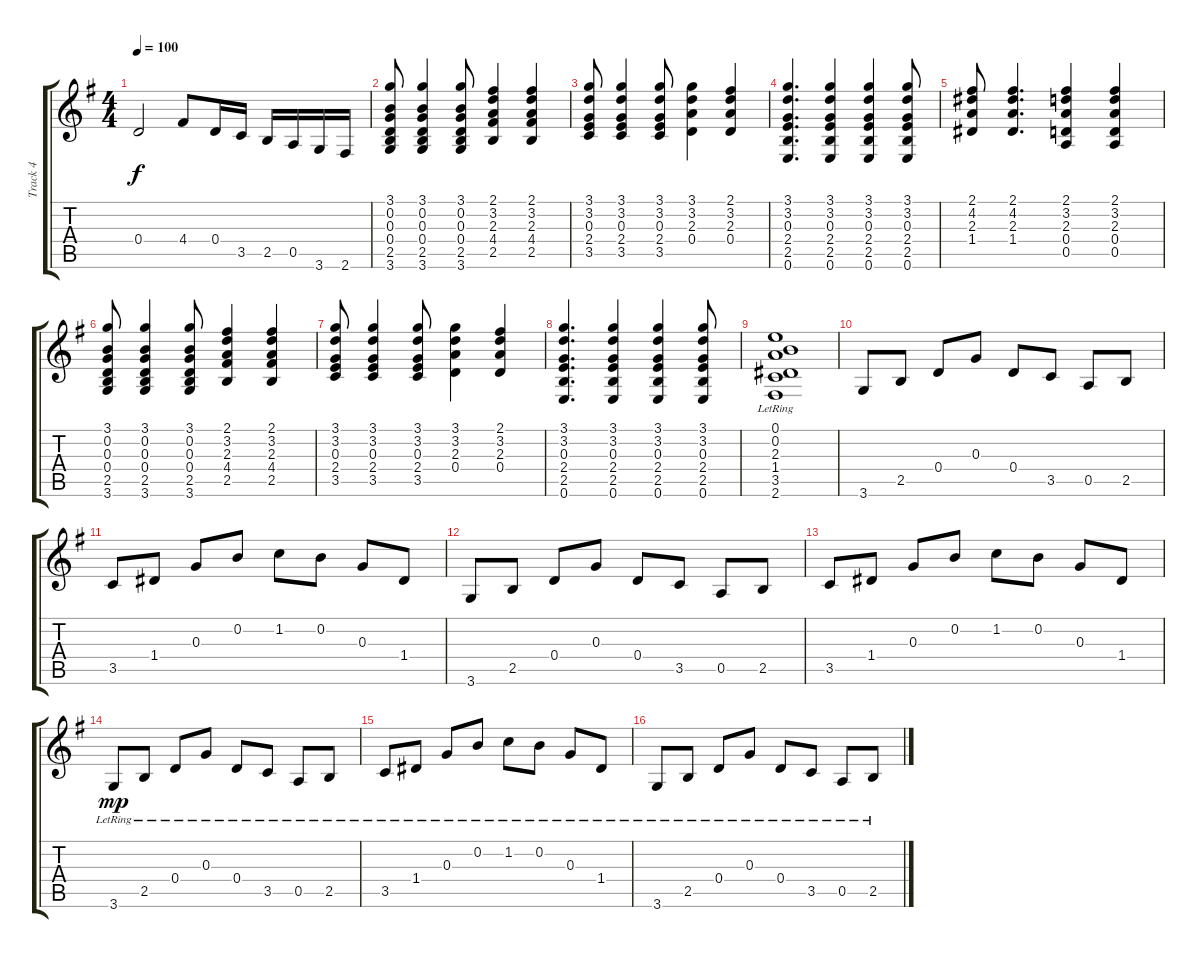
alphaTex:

\track ("Track 4" "Track 4") {instrument acousticguitarnylon}
\staff {score tabs}
\tuning (E4 B3 G3 D3 A2 E2) {hide}
\ts (4 4)
\tempo 100
\clef g2
\ks g
0.4.2{dy f} 4.4.8 0.4.16 3.5.16 2.5.16 0.5.16 3.6.16 2.6.16 |
(3.1 0.2 0.3 0.4 2.5 3.6).8 (3.1 0.2 0.3 0.4 2.5 3.6).4 (3.1 0.2 0.3 0.4 2.5 3.6).8 (2.1 3.2 2.3 4.4 2.5).4 (2.1 3.2 2.3 4.4 2.5).4 |
(3.1 3.2 0.3 2.4 3.5).8 (3.1 3.2 0.3 2.4 3.5).4 (3.1 3.2 0.3 2.4 3.5).8 (3.1 3.2 2.3 0.4).4 (2.1 3.2 2.3 0.4).4 |
(3.1 3.2 0.3 2.4 2.5 0.6).4{d} (3.1 3.2 0.3 2.4 2.5 0.6).4 (3.1 3.2 0.3 2.4 2.5 0.6).4 (3.1 3.2 0.3 2.4 2.5 0.6).8 |
(2.1 4.2 2.3 1.4).8 (2.1 4.2 2.3 1.4).4{d} (2.1 3.2 2.3 0.4 0.5).4 (2.1 3.2 2.3 0.4 0.5).4 |
(3.1 0.2 0.3 0.4 2.5 3.6).8 (3.1 0.2 0.3 0.4 2.5 3.6).4 (3.1 0.2 0.3 0.4 2.5 3.6).8 (2.1 3.2 2.3 4.4 2.5).4 (2.1 3.2 2.3 4.4 2.5).4 |
(3.1 3.2 0.3 2.4 3.5).8 (3.1 3.2 0.3 2.4 3.5).4 (3.1 3.2 0.3 2.4 3.5).8 (3.1 3.2 2.3 0.4).4 (2.1 3.2 2.3 0.4).4 |
(3.1 3.2 0.3 2.4 2.5 0.6).4{d} (3.1 3.2 0.3 2.4 2.5 0.6).4 (3.1 3.2 0.3 2.4 2.5 0.6).4 (3.1 3.2 0.3 2.4 2.5 0.6).8 |
(0.1{lr} 0.2{lr} 2.3{lr} 1.4{lr} 3.5{lr} 2.6{lr}).1 |
3.6.8 2.5.8 0.4.8 0.3.8 0.4.8 3.5.8 0.5.8 2.5.8 |
3.5.8 1.4.8 0.3.8 0.2.8 1.2.8 0.2.8 0.3.8 1.4.8 |
3.6.8 2.5.8 0.4.8 0.3.8 0.4.8 3.5.8 0.5.8 2.5.8 |
3.5.8 1.4.8 0.3.8 0.2.8 1.2.8 0.2.8 0.3.8 1.4.8 |
3.6{lr}.8{dy mp} 2.5{lr}.8 0.4{lr}.8 0.3{lr}.8 0.4{lr}.8 3.5{lr}.8 0.5{lr}.8 2.5{lr}.8 |
3.5{lr}.8 1.4{lr}.8 0.3{lr}.8 0.2{lr}.8 1.2{lr}.8 0.2{lr}.8 0.3{lr}.8 1.4{lr}.8 |
3.6{lr}.8 2.5{lr}.8 0.4{lr}.8 0.3{lr}.8 0.4{lr}.8 3.5{lr}.8 0.5{lr}.8 2.5{lr}.8
